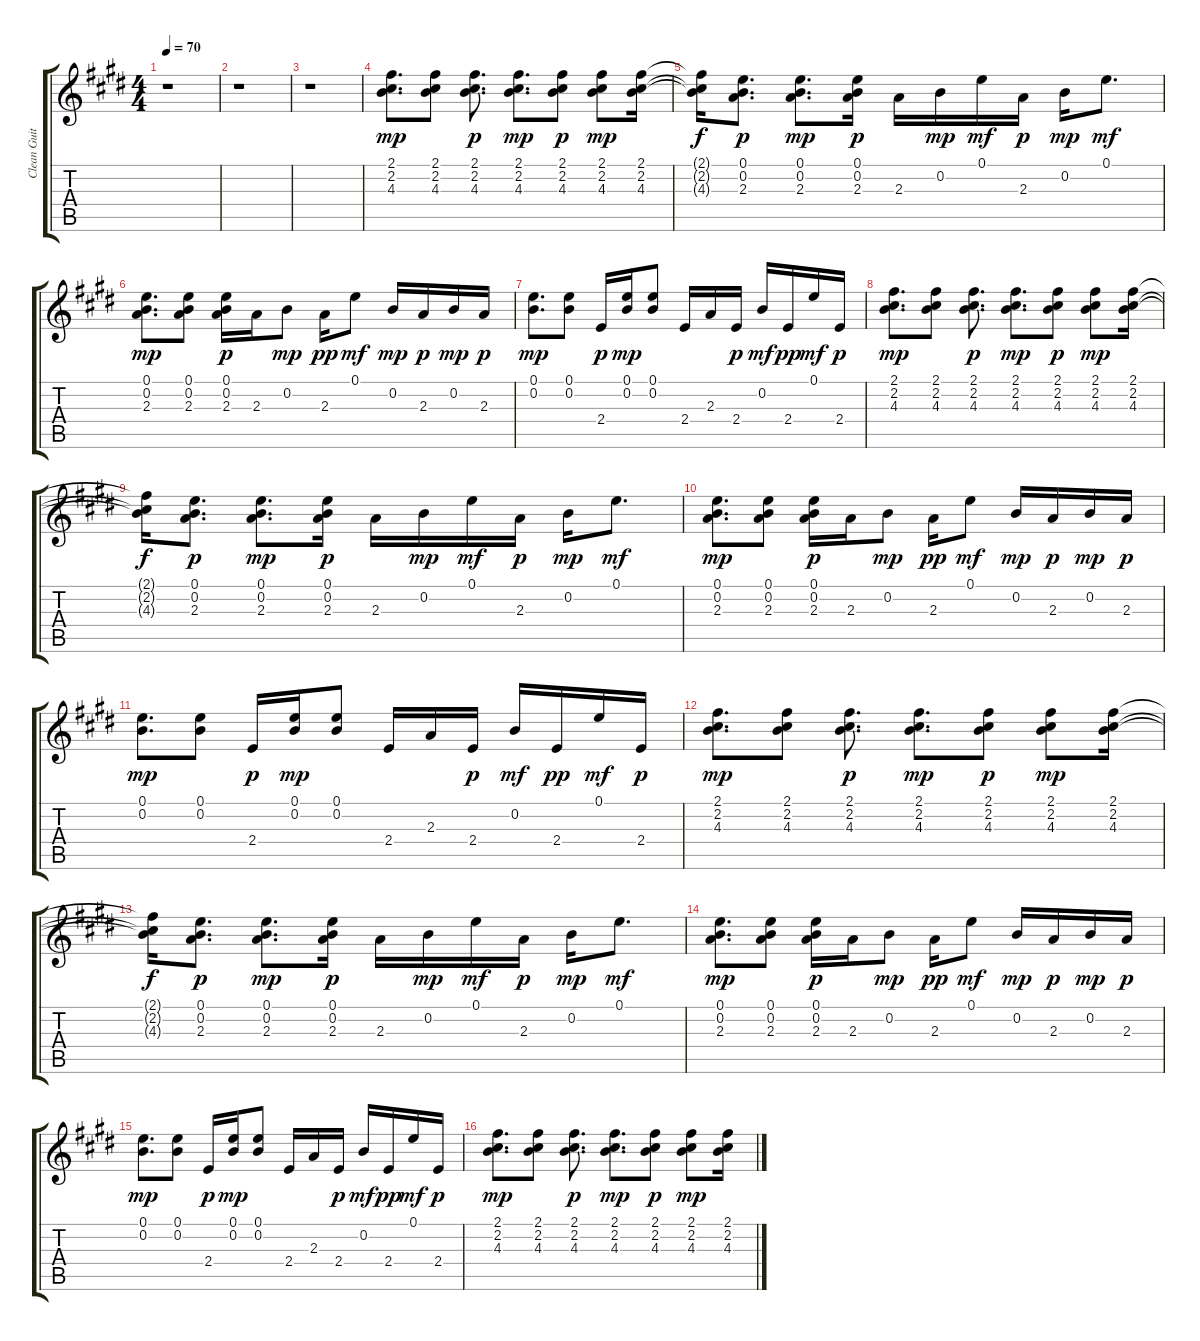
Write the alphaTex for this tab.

\track ("Clean Guitar" "Clean Guit") {instrument electricguitarclean}
\staff {score tabs}
\tuning (E4 B3 G3 D3 A2 E2) {hide}
\ts (4 4)
\tempo 70
\clef g2
\ks e
r.1{dy mp} |
r.1 |
r.1 |
(2.1 2.2 4.3).8{d} (2.1 2.2 4.3).8 (2.1 2.2 4.3).8{d dy p} (2.1 2.2 4.3).8{d dy mp} (2.1 2.2 4.3).8{dy p} (2.1 2.2 4.3).8{dy mp} (2.1 2.2 4.3).16 |
(2.1{t} 2.2{t} 4.3{t}).16{dy f} (0.1 0.2 2.3).8{d dy p} (0.1 0.2 2.3).8{d dy mp} (0.1 0.2 2.3).16{dy p} 2.3.16 0.2.16{dy mp} 0.1.16{dy mf} 2.3.16{dy p} 0.2.16{dy mp} 0.1.8{d dy mf} |
(0.1 0.2 2.3).8{d dy mp} (0.1 0.2 2.3).8 (0.1 0.2 2.3).16{dy p} 2.3.16 0.2.8{dy mp} 2.3.16{dy pp} 0.1.8{dy mf} 0.2.16{dy mp} 2.3.16{dy p} 0.2.16{dy mp} 2.3.16{dy p} |
(0.1 0.2).8{d dy mp} (0.1 0.2).8 2.4.16{dy p} (0.1 0.2).16{dy mp} (0.1 0.2).8 2.4.16 2.3.16 2.4.16{dy p} 0.2.16{dy mf} 2.4.16{dy pp} 0.1.16{dy mf} 2.4.16{dy p} |
(2.1 2.2 4.3).8{d dy mp} (2.1 2.2 4.3).8 (2.1 2.2 4.3).8{d dy p} (2.1 2.2 4.3).8{d dy mp} (2.1 2.2 4.3).8{dy p} (2.1 2.2 4.3).8{dy mp} (2.1 2.2 4.3).16 |
(2.1{t} 2.2{t} 4.3{t}).16{dy f} (0.1 0.2 2.3).8{d dy p} (0.1 0.2 2.3).8{d dy mp} (0.1 0.2 2.3).16{dy p} 2.3.16 0.2.16{dy mp} 0.1.16{dy mf} 2.3.16{dy p} 0.2.16{dy mp} 0.1.8{d dy mf} |
(0.1 0.2 2.3).8{d dy mp} (0.1 0.2 2.3).8 (0.1 0.2 2.3).16{dy p} 2.3.16 0.2.8{dy mp} 2.3.16{dy pp} 0.1.8{dy mf} 0.2.16{dy mp} 2.3.16{dy p} 0.2.16{dy mp} 2.3.16{dy p} |
(0.1 0.2).8{d dy mp} (0.1 0.2).8 2.4.16{dy p} (0.1 0.2).16{dy mp} (0.1 0.2).8 2.4.16 2.3.16 2.4.16{dy p} 0.2.16{dy mf} 2.4.16{dy pp} 0.1.16{dy mf} 2.4.16{dy p} |
(2.1 2.2 4.3).8{d dy mp} (2.1 2.2 4.3).8 (2.1 2.2 4.3).8{d dy p} (2.1 2.2 4.3).8{d dy mp} (2.1 2.2 4.3).8{dy p} (2.1 2.2 4.3).8{dy mp} (2.1 2.2 4.3).16 |
(2.1{t} 2.2{t} 4.3{t}).16{dy f} (0.1 0.2 2.3).8{d dy p} (0.1 0.2 2.3).8{d dy mp} (0.1 0.2 2.3).16{dy p} 2.3.16 0.2.16{dy mp} 0.1.16{dy mf} 2.3.16{dy p} 0.2.16{dy mp} 0.1.8{d dy mf} |
(0.1 0.2 2.3).8{d dy mp} (0.1 0.2 2.3).8 (0.1 0.2 2.3).16{dy p} 2.3.16 0.2.8{dy mp} 2.3.16{dy pp} 0.1.8{dy mf} 0.2.16{dy mp} 2.3.16{dy p} 0.2.16{dy mp} 2.3.16{dy p} |
(0.1 0.2).8{d dy mp} (0.1 0.2).8 2.4.16{dy p} (0.1 0.2).16{dy mp} (0.1 0.2).8 2.4.16 2.3.16 2.4.16{dy p} 0.2.16{dy mf} 2.4.16{dy pp} 0.1.16{dy mf} 2.4.16{dy p} |
(2.1 2.2 4.3).8{d dy mp} (2.1 2.2 4.3).8 (2.1 2.2 4.3).8{d dy p} (2.1 2.2 4.3).8{d dy mp} (2.1 2.2 4.3).8{dy p} (2.1 2.2 4.3).8{dy mp} (2.1 2.2 4.3).16
